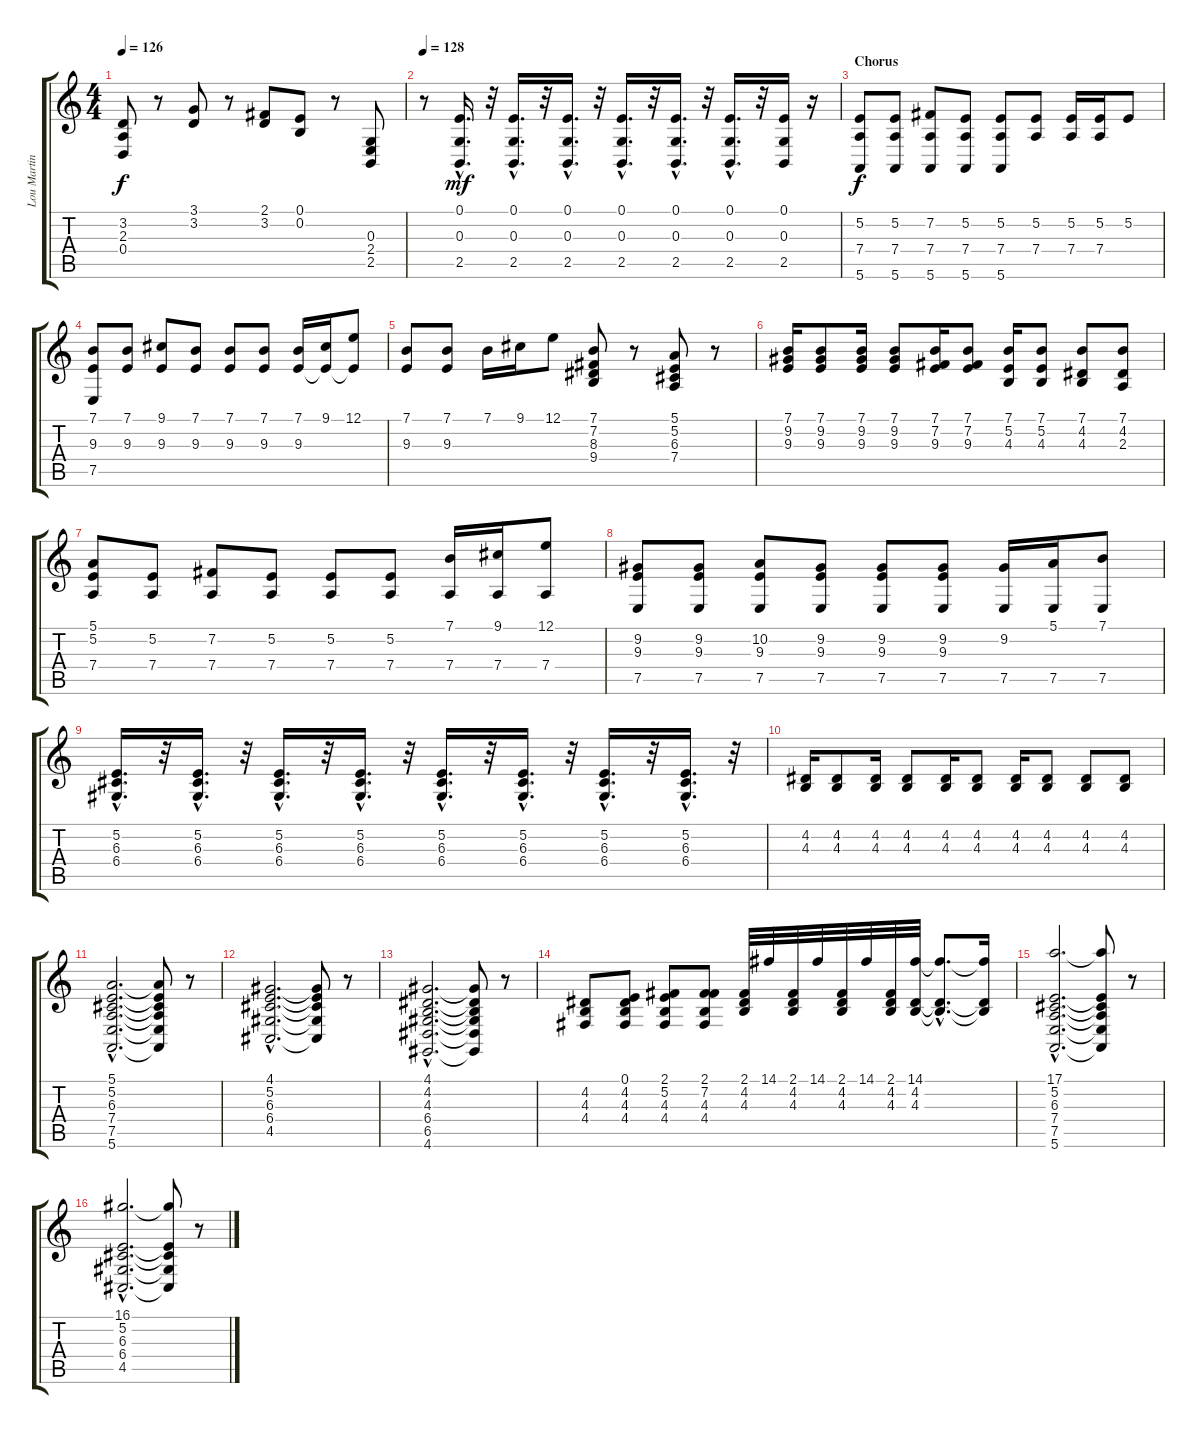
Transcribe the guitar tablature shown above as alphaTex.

\track ("Lou Martin" "Lou Martin") {instrument drawbarorgan}
\staff {score tabs}
\tuning (E4 B3 G3 D3 A2 E2) {hide}
\ts (4 4)
\tempo 126
\clef g2
\ks c
(3.2{t} 2.3{t} 0.4{t}).8{dy f} r.8 (3.1 3.2).8 r.8 (2.1 3.2).8 (0.1 0.2).8 r.8 (0.3 2.4 2.5).8 |
\tempo 128
r.8 (0.1{hac} 0.3{hac} 2.5{hac}).16{d dy mf} r.32 (0.1{hac} 0.3{hac} 2.5{hac}).16{d} r.32 (0.1{hac} 0.3{hac} 2.5{hac}).16{d} r.32 (0.1{hac} 0.3{hac} 2.5{hac}).16{d} r.32 (0.1{hac} 0.3{hac} 2.5{hac}).16{d} r.32 (0.1{hac} 0.3{hac} 2.5{hac}).16{d} r.32 (0.1 0.3 2.5).16 r.16 |
\section ("" "Chorus")
(5.2 7.4 5.6).8{dy f} (5.2 7.4 5.6).8 (7.2 7.4 5.6).8 (5.2 7.4 5.6).8 (5.2 7.4 5.6).8 (5.2 7.4).8 (5.2 7.4).16 (5.2 7.4).16 5.2.8 |
(7.1 9.3 7.5).8 (7.1 9.3).8 (9.1 9.3).8 (7.1 9.3).8 (7.1 9.3).8 (7.1 9.3).8 (7.1 9.3).16 (9.1 9.3{t}).16 (12.1 9.3{t}).8 |
(7.1 9.3).8 (7.1 9.3).8 7.1.16 9.1.16 12.1.8 (7.1 7.2 8.3 9.4).8 r.8 (5.1 5.2 6.3 7.4).8 r.8 |
(7.1 9.2 9.3).16 (7.1 9.2 9.3).8 (7.1 9.2 9.3).16 (7.1 9.2 9.3).8 (7.1 7.2 9.3).16 (7.1 7.2 9.3).8 (7.1 5.2 4.3).16 (7.1 5.2 4.3).8 (7.1 4.2 4.3).8 (7.1 4.2 2.3).8 |
(5.1 5.2 7.4).8 (5.2 7.4).8 (7.2 7.4).8 (5.2 7.4).8 (5.2 7.4).8 (5.2 7.4).8 (7.1 7.4).16 (9.1 7.4).16 (12.1 7.4).8 |
(9.2 9.3 7.5).8 (9.2 9.3 7.5).8 (10.2 9.3 7.5).8 (9.2 9.3 7.5).8 (9.2 9.3 7.5).8 (9.2 9.3 7.5).8 (9.2 7.5).16 (5.1 7.5).16 (7.1 7.5).8 |
(5.2{hac} 6.3{hac} 6.4{hac}).16{d} r.32 (5.2{hac} 6.3{hac} 6.4{hac}).16{d} r.32 (5.2{hac} 6.3{hac} 6.4{hac}).16{d} r.32 (5.2{hac} 6.3{hac} 6.4{hac}).16{d} r.32 (5.2{hac} 6.3{hac} 6.4{hac}).16{d} r.32 (5.2{hac} 6.3{hac} 6.4{hac}).16{d} r.32 (5.2{hac} 6.3{hac} 6.4{hac}).16{d} r.32 (5.2{hac} 6.3{hac} 6.4{hac}).16{d} r.32 |
(4.2 4.3).16 (4.2 4.3).8 (4.2 4.3).16 (4.2 4.3).8 (4.2 4.3).16 (4.2 4.3).8 (4.2 4.3).16 (4.2 4.3).8 (4.2 4.3).8 (4.2 4.3).8 |
(5.1{hac} 5.2{hac} 6.3{hac} 7.4{hac} 7.5{hac} 5.6{hac}).2{d} (5.1{t} 5.2{t} 6.3{t} 7.4{t} 7.5{t} 5.6{t}).8 r.8 |
(4.1{hac} 5.2{hac} 6.3{hac} 6.4{hac} 4.5{hac}).2{d} (4.1{t} 5.2{t} 6.3{t} 6.4{t} 4.5{t}).8 r.8 |
(4.1{hac} 4.2{hac} 4.3{hac} 6.4{hac} 6.5{hac} 4.6{hac}).2{d} (4.1{t} 4.2{t} 4.3{t} 6.4{t} 6.5{t} 4.6{t}).8 r.8 |
(4.2 4.3 4.4).8 (0.1 4.2 4.3 4.4).8 (2.1 5.2 4.3 4.4).8 (2.1 7.2 4.3 4.4).8 (2.1 4.2 4.3).32 14.1.32 (2.1 4.2 4.3).32 14.1.32 (2.1 4.2 4.3).32 14.1.32 (2.1 4.2 4.3).32 (14.1 4.2 4.3).32 (14.1{hac t} 4.2{hac t} 4.3{hac t}).8{d} (14.1{t} 4.2{t} 4.3{t}).16 |
(17.1{hac} 5.2{hac} 6.3{hac} 7.4{hac} 7.5{hac} 5.6{hac}).2{d} (17.1{t} 5.2{t} 6.3{t} 7.4{t} 7.5{t} 5.6{t}).8 r.8 |
(16.1{hac} 5.2{hac} 6.3{hac} 6.4{hac} 4.5{hac}).2{d} (16.1{t} 5.2{t} 6.3{t} 6.4{t} 4.5{t}).8 r.8
